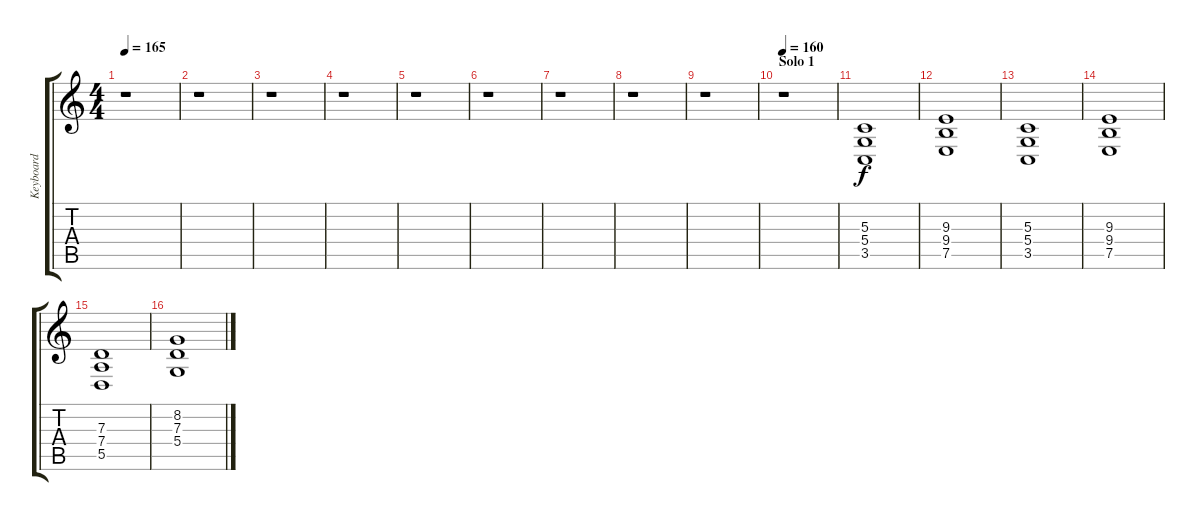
\track ("Keyboard" "Keyboard") {instrument pad4choir}
\staff {score tabs}
\tuning (E4 B3 G3 D3 A2 E2) {hide}
\ts (4 4)
\tempo 165
\clef g2
\ks c
r.1{dy f} |
r.1 |
r.1 |
r.1 |
r.1 |
r.1 |
r.1 |
r.1 |
r.1 |
\section ("" "Solo 1")
\tempo 160
r.1 |
(5.3 5.4 3.5).1 |
(9.3 9.4 7.5).1 |
(5.3 5.4 3.5).1 |
(9.3 9.4 7.5).1 |
(7.3 7.4 5.5).1 |
(8.2 7.3 5.4).1
